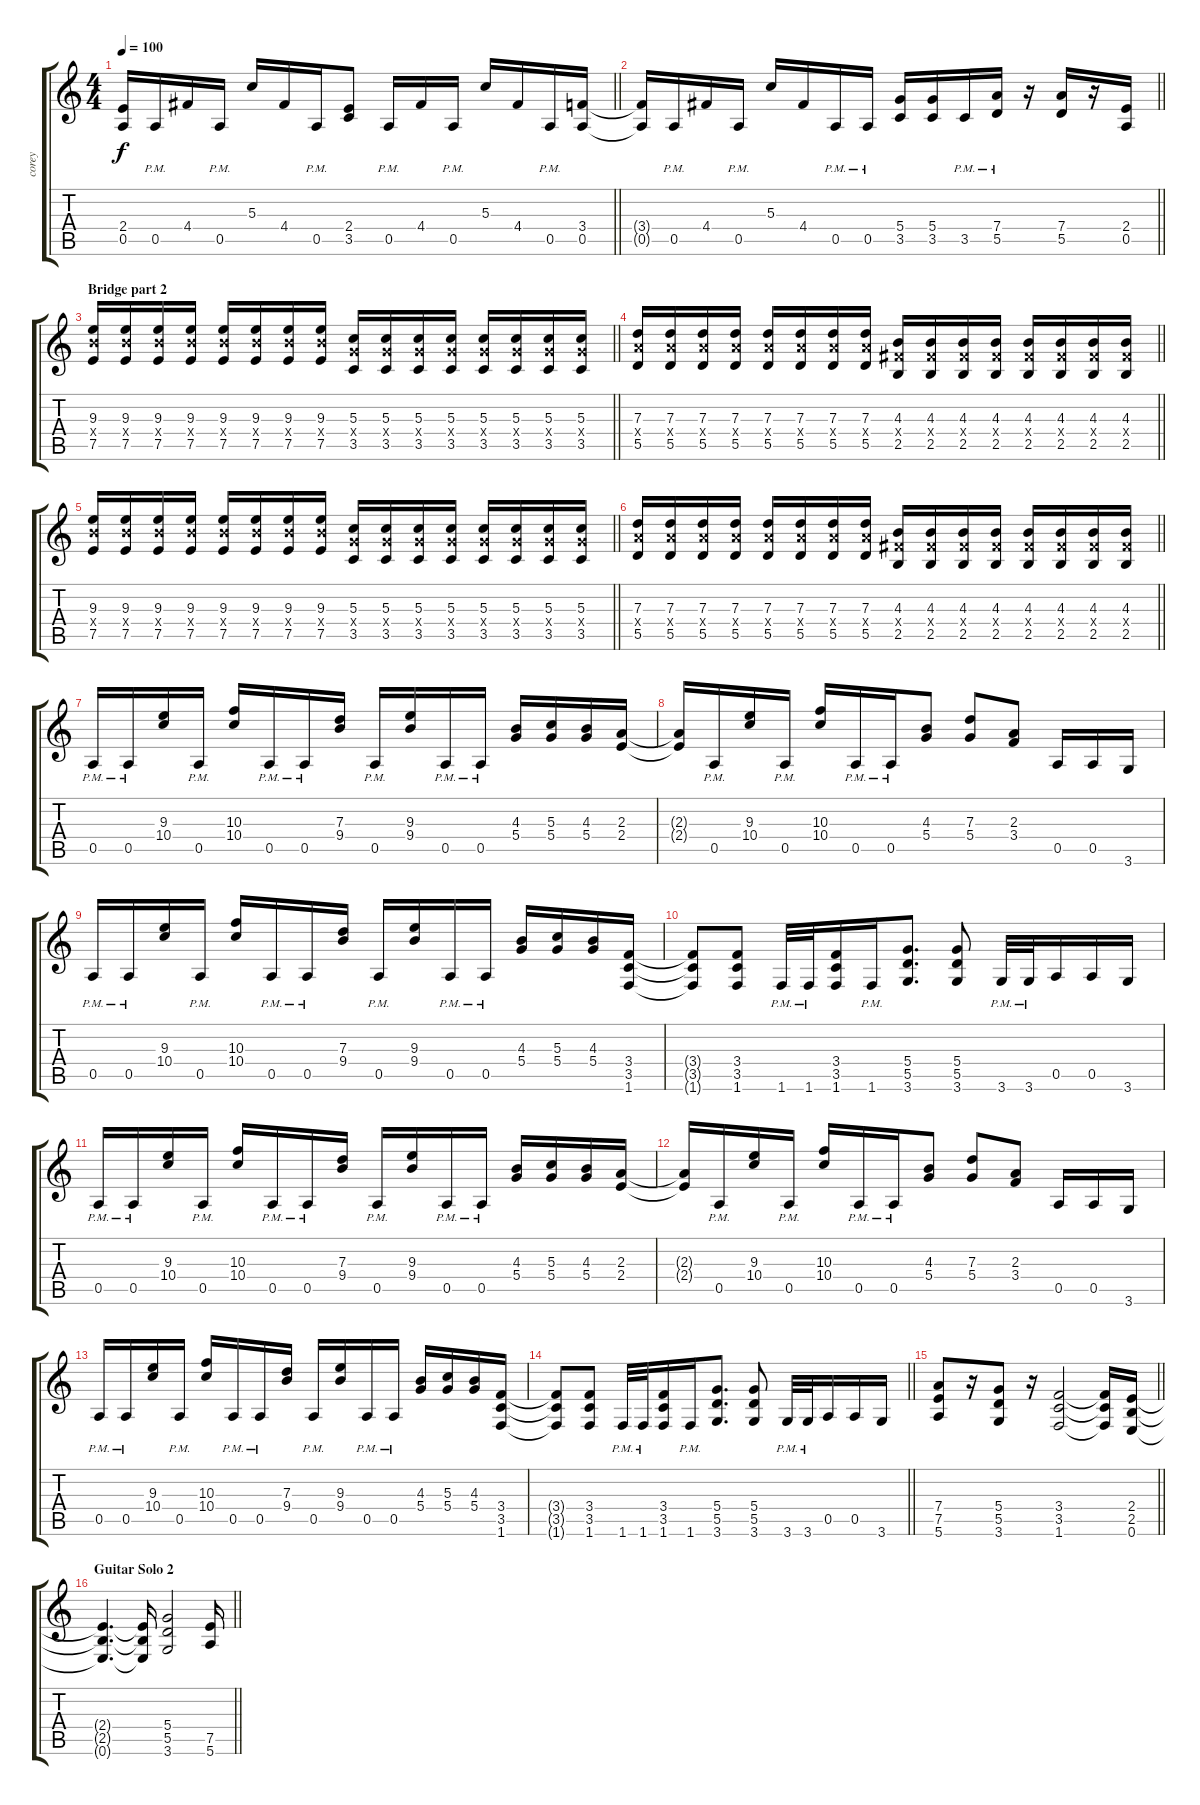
\track ("corey" "corey") {instrument distortionguitar}
\staff {score tabs}
\tuning (E4 B3 G3 D3 A2 E2) {hide}
\ts (4 4)
\tempo 100
\clef g2
\barLineRight lightlight
\ks c
(2.4{t} 0.5{t}).16{dy f} 0.5{pm}.16 4.4.16 0.5{pm}.16 5.3.16 4.4.16 0.5{pm}.16 (2.4 3.5).8 0.5{pm}.16 4.4.16 0.5{pm}.16 5.3.16 4.4.16 0.5{pm}.16 (3.4 0.5).16 |
\barLineRight lightlight
(3.4{t} 0.5{t}).16 0.5{pm}.16 4.4.16 0.5{pm}.16 5.3.16 4.4.16 0.5{pm}.16 0.5{pm}.16 (5.4 3.5).16 (5.4 3.5).16 3.5{pm}.16 (7.4{pm} 5.5{pm}).16 r.16 (7.4 5.5).16 r.16 (2.4 0.5).16 |
\section ("" "Bridge part 2")
\barLineRight lightlight
(9.3 9.4{x} 7.5).16 (9.3 9.4{x} 7.5).16 (9.3 9.4{x} 7.5).16 (9.3 9.4{x} 7.5).16 (9.3 9.4{x} 7.5).16 (9.3 9.4{x} 7.5).16 (9.3 9.4{x} 7.5).16 (9.3 9.4{x} 7.5).16 (5.3 5.4{x} 3.5).16 (5.3 5.4{x} 3.5).16 (5.3 5.4{x} 3.5).16 (5.3 5.4{x} 3.5).16 (5.3 5.4{x} 3.5).16 (5.3 5.4{x} 3.5).16 (5.3 5.4{x} 3.5).16 (5.3 5.4{x} 3.5).16 |
\barLineRight lightlight
(7.3 7.4{x} 5.5).16 (7.3 7.4{x} 5.5).16 (7.3 7.4{x} 5.5).16 (7.3 7.4{x} 5.5).16 (7.3 7.4{x} 5.5).16 (7.3 7.4{x} 5.5).16 (7.3 7.4{x} 5.5).16 (7.3 7.4{x} 5.5).16 (4.3 4.4{x} 2.5).16 (4.3 4.4{x} 2.5).16 (4.3 4.4{x} 2.5).16 (4.3 4.4{x} 2.5).16 (4.3 4.4{x} 2.5).16 (4.3 4.4{x} 2.5).16 (4.3 4.4{x} 2.5).16 (4.3 4.4{x} 2.5).16 |
\barLineRight lightlight
(9.3 9.4{x} 7.5).16 (9.3 9.4{x} 7.5).16 (9.3 9.4{x} 7.5).16 (9.3 9.4{x} 7.5).16 (9.3 9.4{x} 7.5).16 (9.3 9.4{x} 7.5).16 (9.3 9.4{x} 7.5).16 (9.3 9.4{x} 7.5).16 (5.3 5.4{x} 3.5).16 (5.3 5.4{x} 3.5).16 (5.3 5.4{x} 3.5).16 (5.3 5.4{x} 3.5).16 (5.3 5.4{x} 3.5).16 (5.3 5.4{x} 3.5).16 (5.3 5.4{x} 3.5).16 (5.3 5.4{x} 3.5).16 |
\barLineRight lightlight
(7.3 7.4{x} 5.5).16 (7.3 7.4{x} 5.5).16 (7.3 7.4{x} 5.5).16 (7.3 7.4{x} 5.5).16 (7.3 7.4{x} 5.5).16 (7.3 7.4{x} 5.5).16 (7.3 7.4{x} 5.5).16 (7.3 7.4{x} 5.5).16 (4.3 4.4{x} 2.5).16 (4.3 4.4{x} 2.5).16 (4.3 4.4{x} 2.5).16 (4.3 4.4{x} 2.5).16 (4.3 4.4{x} 2.5).16 (4.3 4.4{x} 2.5).16 (4.3 4.4{x} 2.5).16 (4.3 4.4{x} 2.5).16 |
0.5{pm}.16 0.5{pm}.16 (9.3 10.4).16 0.5{pm}.16 (10.3 10.4).16 0.5{pm}.16 0.5{pm}.16 (7.3 9.4).16 0.5{pm}.16 (9.3 9.4).16 0.5{pm}.16 0.5{pm}.16 (4.3 5.4).16 (5.3 5.4).16 (4.3 5.4).16 (2.3 2.4).16 |
(2.3{t} 2.4{t}).16 0.5{pm}.16 (9.3 10.4).16 0.5{pm}.16 (10.3 10.4).16 0.5{pm}.16 0.5{pm}.16 (4.3 5.4).8 (7.3 5.4).8 (2.3 3.4).8 0.5.16 0.5.16 3.6.16 |
0.5{pm}.16 0.5{pm}.16 (9.3 10.4).16 0.5{pm}.16 (10.3 10.4).16 0.5{pm}.16 0.5{pm}.16 (7.3 9.4).16 0.5{pm}.16 (9.3 9.4).16 0.5{pm}.16 0.5{pm}.16 (4.3 5.4).16 (5.3 5.4).16 (4.3 5.4).16 (3.4 3.5 1.6).16 |
(3.4{t} 3.5{t} 1.6{t}).8 (3.4 3.5 1.6).8 1.6{pm}.32 1.6{pm}.32 (3.4 3.5 1.6).16 1.6{pm}.16 (5.4 5.5 3.6).8{d} (5.4 5.5 3.6).8 3.6{pm}.32 3.6{pm}.32 0.5.16 0.5.16 3.6.16 |
0.5{pm}.16 0.5{pm}.16 (9.3 10.4).16 0.5{pm}.16 (10.3 10.4).16 0.5{pm}.16 0.5{pm}.16 (7.3 9.4).16 0.5{pm}.16 (9.3 9.4).16 0.5{pm}.16 0.5{pm}.16 (4.3 5.4).16 (5.3 5.4).16 (4.3 5.4).16 (2.3 2.4).16 |
(2.3{t} 2.4{t}).16 0.5{pm}.16 (9.3 10.4).16 0.5{pm}.16 (10.3 10.4).16 0.5{pm}.16 0.5{pm}.16 (4.3 5.4).8 (7.3 5.4).8 (2.3 3.4).8 0.5.16 0.5.16 3.6.16 |
0.5{pm}.16 0.5{pm}.16 (9.3 10.4).16 0.5{pm}.16 (10.3 10.4).16 0.5{pm}.16 0.5{pm}.16 (7.3 9.4).16 0.5{pm}.16 (9.3 9.4).16 0.5{pm}.16 0.5{pm}.16 (4.3 5.4).16 (5.3 5.4).16 (4.3 5.4).16 (3.4 3.5 1.6).16 |
\barLineRight lightlight
(3.4{t} 3.5{t} 1.6{t}).8 (3.4 3.5 1.6).8 1.6{pm}.32 1.6{pm}.32 (3.4 3.5 1.6).16 1.6{pm}.16 (5.4 5.5 3.6).8{d} (5.4 5.5 3.6).8 3.6{pm}.32 3.6{pm}.32 0.5.16 0.5.16 3.6.16 |
\barLineRight lightlight
(7.4 7.5 5.6).8 r.16 (5.4 5.5 3.6).8 r.16 (3.4 3.5 1.6).2 (3.4{t} 3.5{t} 1.6{t}).16 (2.4 2.5 0.6).16 |
\section ("" "Guitar Solo 2")
\barLineRight lightlight
(2.4{t} 2.5{t} 0.6{t}).4{d} (2.4{t} 2.5{t} 0.6{t}).16 (5.4 5.5 3.6).2 (7.5 5.6).16
